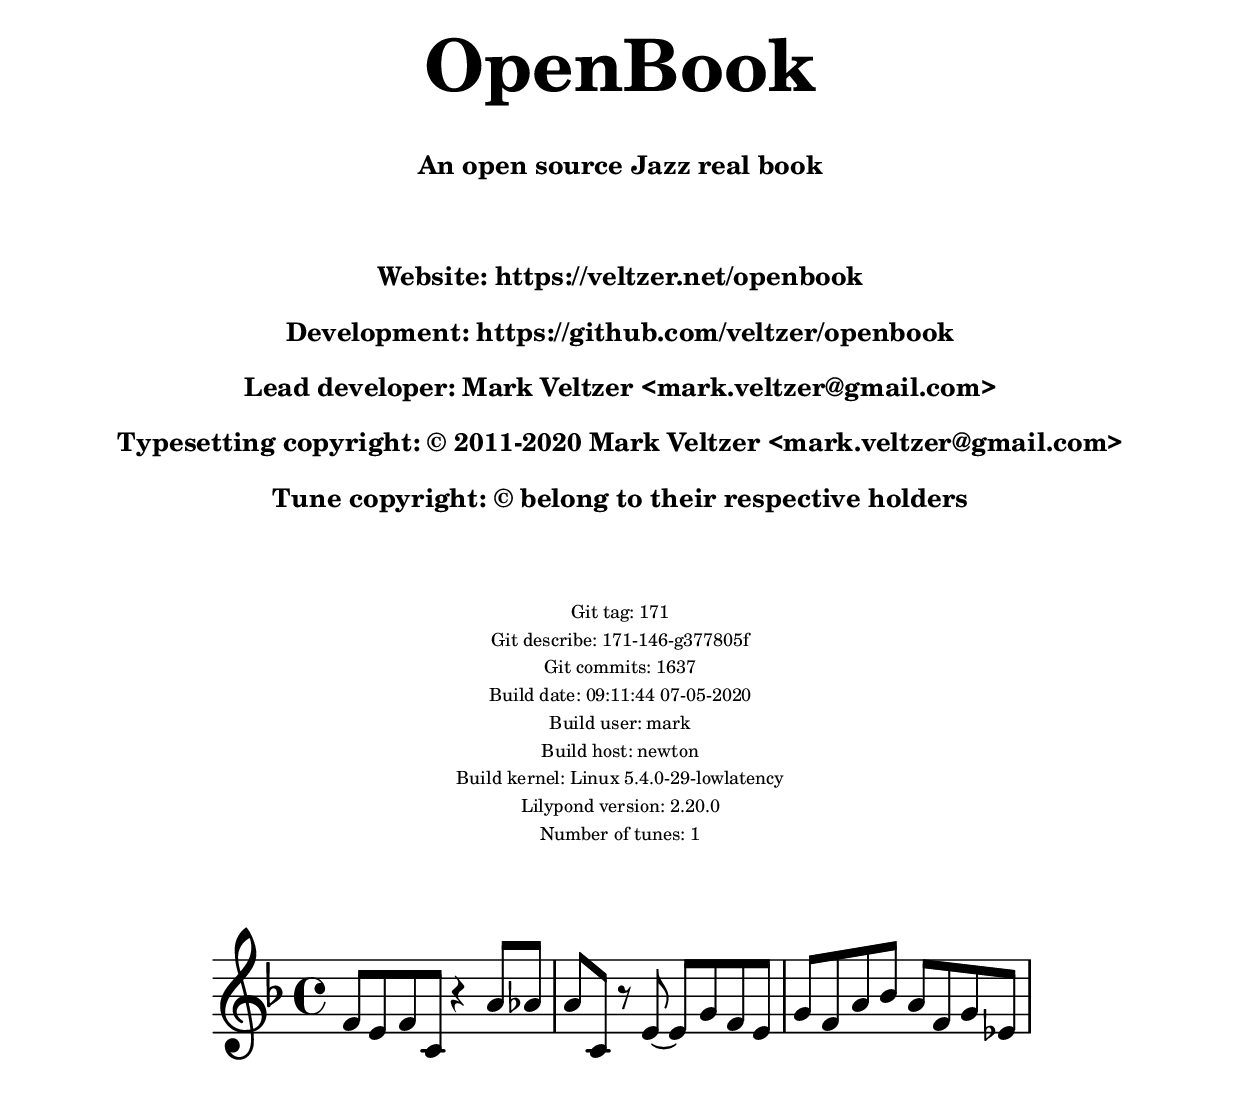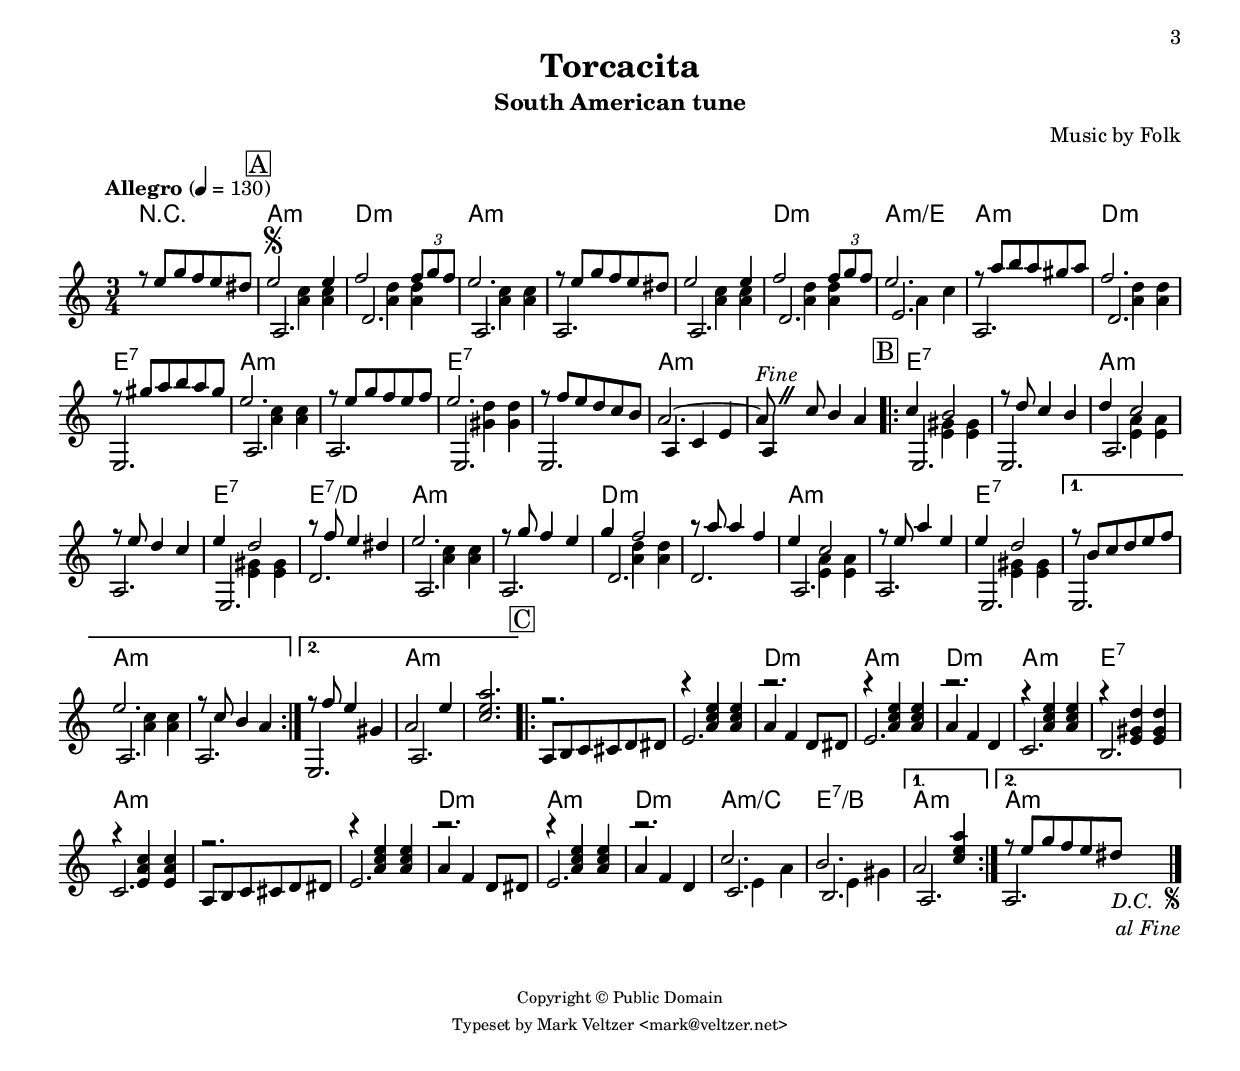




% lets emit the definitions

% end verbatim - this comment is a hack to prevent texinfo.tex
% from choking on non-European UTF-8 subsets

% this version tag will keep me compiling only on this version of lilypond.
%=====================================================================

\version "2.20.0"

% lets define a variable to hold the formatted build date (man 3 strftime):
%date=#(strftime "%T %d-%m-%Y" (localtime (current-time)))
%lilypond_version=#(lilypond-version)

% setting instruments for midi generation (bah - this doesn't work...)
%=====================================================================
%\set ChordNames.midiInstrument = #"acoustic grand"
%\set Staff.midiInstrument = #"flute"
%\set PianoStaff.instrumentName = #"acoustic grand"
% do not show chords unless they change...
%\set chordChanges = ##t

% number of staffs per page (this does not work because of my breaks)
%\paper {
%	system-count = #7
%}

\paper {
%% reduce spaces between systems and the bottom (taken from the lilypond
%% documentation and found the relevant variable)
%% the result of this is that I can fit 8 single staffs in one page
%% which is ideal for Jazz (think 32 bar divided into 8 lines of 4 bars each...).
%% I should really only apply this thing for Jazz tunes but that is a TODO item.
%% default is 4\mm - 3 already causes 8 staffs to take 2 pages
	between-system-padding = 2\mm
%% default is 20\mm
%% between-system-space = 16\mm
%% ragged-last-bottom = ##f
%% ragged-bottom = ##f

%% make lilypond increase the distance of the footer from the bottom of the page
%% it seems that if you don't do something like this you're going to have
%% a real problem seeing the footer in postscript printing....
%%bottom-margin = 2.5\cm

%% from /usr/share/lilypond/2.12.3/ly/titling-init.ly
%% to stop lilypond from printing footers...
	oddFooterMarkup = \markup {}

%% prevent lilypond from printing the headers...

	scoreTitleMarkup = \markup {}
	bookTitleMarkup = \markup {}
}
\layout {
%% don't have the first line indented
	indent = 0.0 \cm
%% don't know what this is (taken from Laurent Martelli...)
%%textheight = 1.5\cm

	\context {
		\Score
	%% change the size of the text fonts
	%%\override LyricText #'font-family = #'typewriter
		\override LyricText #'font-size = #'-2

	%% set the style of the chords to Jazz - I don't see this making any effect
		\override ChordName #'style = #'jazz
	%%\override ChordName #'word-space = #2

	%% set the chord size and font
	%%\override ChordName #'font-series = #'bold
	%%\override ChordName #'font-family = #'roman
	%%\override ChordName #'font-size = #-1

	%% don't show bar numbers (for jazz it makes it too cluttery)
		\remove "Bar_number_engraver"
	}
}
% reduce the font size (taken from the lilypond info documentation, default is 20)
#(set-global-staff-size 17.82)

% There is no need to set the paper size to a4 since it is the default.
% make lilypond use paper of size a4 (Is this the default ?!?)
%#(set-default-paper-size "a4")
%)

% Don't have textedit:// links for every note in the pdf file.
% This reduces the size of the pdf by a lot
\pointAndClickOff

% chord related matters
myChordDefinitions={
	<c ees ges bes des' fes' aes'>-\markup \super {7alt}
	<c e g bes f'>-\markup \super {7sus}
	<c e g bes d f'>-\markup \super {9sus}
	<c e g f'>-\markup \super {sus}
	<c ees ges bes>-\markup { "m" \super { "7 " \flat "5" } }
	<c ees ges beses>-\markup { "dim" \super { "7" } }
	<c ees ges>-\markup { "dim" }
%%<c e g b>-\markup { "maj7" }
	<c e gis bes d'>-\markup { \super { "9 " \sharp "5" } }
	<c e g bes d' a'>-\markup \super {13}
	<c e g bes d' fis'>-\markup { \super { "9 " \sharp "11" } }
}
myChordExceptions=#(append
	(sequential-music-to-chord-exceptions myChordDefinitions #t)
	ignatzekExceptions
)

% some macros to be reused all over
% =====================================================================
myBreak=\break
% do line breaks really matter?
myEndLine=\break
%myEndLine={}
myEndLineVoltaNotLast={}
myEndLineVoltaLast=\break
myEndLineVolta=\break
partBar=\bar "||"
endBar=\bar "|."
startBar=\bar ".|"
startRepeat=\bar "|:"
endRepeat=\bar ":|"
startTune={}
endTune=\bar "|."
myFakeEndLine={}
mySegno=\mark \markup { \musicglyph #"scripts.segno" }
myCoda=\mark \markup { \musicglyph #"scripts.coda" }

% some functions to be reused all over
% =====================================================================
% A wrapper for section markers that allows us to control their formatting

% You can have a circle instead of a box using:
% \mark \markup { \circle #mark }
myMark =
#(define-music-function
	(parser location mark)
	(markup?)
	#{
	\mark \markup { \box #mark }
	#})
myWordMark =
#(define-music-function
	(parser location mark)
	(markup?)
	#{
	\mark \markup { \box #mark }
	#})
% grace that does appoggiatura
%\grace $notes
myGrace = #(define-music-function (parser location notes) (ly:music?) #{ \appoggiatura $notes #})
% grace that does nothing
%myGrace = #(define-music-function (parser location notes) (ly:music?) #{ #})

% this is a macro that * really * breaks lines. You don't really need this since a regular \break will work
% AS LONG AS you have the '\remove Bar_engraver' enabled...
hardBreak={ \bar "" \break }
% a macro to make vertical space
verticalSpace=\markup { \null }

% macros to help in parenthesizing chords
% see the playground area for openbook and http://lilypond.1069038.n5.nabble.com/Parenthesizing-chord-names-td44370.html
#(define (left-parenthesis-ignatzek-chord-names in-pitches bass inversion context) (markup #:line ("(" (ignatzek-chord-names in-pitches bass inversion context))))
#(define (right-parenthesis-ignatzek-chord-names in-pitches bass inversion context) (markup #:line ((ignatzek-chord-names in-pitches bass inversion context) ")")))
#(define (parenthesis-ignatzek-chord-names in-pitches bass inversion context) (markup #:line ("(" (ignatzek-chord-names in-pitches bass inversion context) ")")))
LPC = { \once \set chordNameFunction = #left-parenthesis-ignatzek-chord-names }
RPC = { \once \set chordNameFunction = #right-parenthesis-ignatzek-chord-names }
OPC = { \once \set chordNameFunction = #parenthesis-ignatzek-chord-names }

% some macros for marking parts of jazz tunes
% =====================================================================
startSong={}
% If we want endings of parts to be denoted by anything we need
% to find a smarter function that this since this will tend
% to make other things disapper (repeat markings etc)
%endSong=\bar "|."
endSong={}
startPart={}
% If we want endings of parts to be denoted by anything we need
% to find a smarter function that this since this will tend
% to make other things disapper (repeat markings etc)
% endPart=\bar "||"
endPart={}
startChords={
%% this causes chords that do not change to disappear...
	\set chordChanges = ##t
%% use my own chord exceptions
	\set chordNameExceptions = #myChordExceptions
}
endChords={}


% lets always include guitar definitions
\include "predefined-guitar-fretboards.ly"

% book header
%\book {
%% this is the title page
	\bookpart {
		\markup {
			\column {
				\null
				\null
				\null
				\null
				\null
				\null
				\null
				\null
				\null
				\null
				\fill-line { \fontsize #11 \bold "OpenBook" }
				\null
				\null
				\fill-line { \larger \larger \bold "An open source Jazz real book" }
				\null
				\null
				\null
				\fill-line {
					\huge \bold \concat {
						"Website: "
						\with-url #"https://veltzer.net/openbook" https://veltzer.net/openbook
					}
				}
				\null
				\fill-line {
					\huge \bold \concat {
						"Development: "
						\with-url #"https://github.com/veltzer/openbook" https://github.com/veltzer/openbook
					}
				}
				\null
				\fill-line {
					\huge \bold \concat {
						"Lead developer: Mark Veltzer "
						"<" \with-url #"mailto:mark.veltzer@gmail.com" mark.veltzer@gmail.com ">"
					}
				}
				\null
				\fill-line {
					\huge \bold \concat {
						"Typesetting copyright: © 2011-"
						2020
						" Mark Veltzer "
						"<" \with-url #"mailto:mark.veltzer@gmail.com" mark.veltzer@gmail.com ">"
					}
				}
				\null
				\fill-line { \huge \bold "Tune copyright: © belong to their respective holders" }
				\null
				\null
				\null
				\fill-line { \small "Git tag: 171" }
				\fill-line { \small "Git describe: 171-146-g377805f" }
				\fill-line { \small "Git commits: 1637" }
				\fill-line { \small "Build date: 09:11:44 07-05-2020" }
				\fill-line { \small "Build user: mark" }
				\fill-line { \small "Build host: newton" }
				\fill-line { \small "Build kernel: Linux 5.4.0-29-lowlatency" }
				\fill-line { \small "Lilypond version: 2.20.0" }
				\fill-line { \small "Number of tunes: 1" }
				\null
				\null
				\null
			}
		}
		\score {
			<<
				\new Staff="Melody" {
					\new Voice="Voice"
					\relative c' {
						\time 4/4
						\key f \major
						\set fontSize = #-3
						f8 e f c r4 a'8 aes | a c, r e~ e g f e | g f a bes a f g ees
					}
				}
			>>
			\layout {
				#(layout-set-staff-size 35)
				indent = 2.6\cm
			}
		}
	}

\markuplist \table-of-contents
\pageBreak

% from here everything needs to go into a loop

% include anything the user wants before the bookpart starts



PartChords=\chordmode {
	\startSong
	\startChords

%% there is no need to worry about which instrument plays the chords
%% since they will not be heard...

	r2. |

	a:m | d:m | a2.*2:m | \myFakeEndLine
	a2.:m | d:m | a:m/e | a:m | \myFakeEndLine
	d:m | e:7 | a2.*2:m | \myFakeEndLine
	e:7 | a:m | \myFakeEndLine

	\repeat volta 2 {
		e2.*2:7 | a:m | \myFakeEndLine
		e2.:7 | e:7/d | a2.*2:m | \myFakeEndLine
		d:m | a:m | \myFakeEndLine
		e2.:7 |
	} \alternative {
		{ e2.:7 | a2.*2:m | }
		{ e2.:7 | a2.*2:m | }
	} \myFakeEndLine

	\repeat volta 2 {
		a2.*2:m | d2.:m | a:m | \myFakeEndLine
		d:m | a:m | e:7 | a:m | \myFakeEndLine
		a2.*2:m | d2.:m | a:m | \myFakeEndLine
		d:m | a:m/c | e:7/b |
	} \alternative {
		{ a:m | }
		{ a:m | }
	} \myFakeEndLine

	\endChords
	\endSong
}

PartHighVoice=\relative c' {

	\tempo "Allegro" 4 = 130
	\time 3/4
	\key c \major

%% this is to let lily know that this is voice one
	\voiceOne

	r8 e' g f e dis |

	\myMark "A"
	e2\segno e4 | f2 \tuplet 3/2 {f8 g f} | e2. | r8 e g f e dis | \myFakeEndLine
	e2 e4 | f2 \tuplet 3/2 {f8 g f} | e2. | r8 a b a gis a | \myFakeEndLine
	f2. | r8 gis a b a gis | e2. | r8 e g f e f | \myFakeEndLine
	e2. | r8 f e d c b | a2. ~ | a8-\markup { \italic "Fine" }
	\override BreathingSign.text = \markup {
		\musicglyph #"scripts.caesura.straight"
	}
	\breathe
	c b4 a | \myFakeEndLine

	\myMark "B"
	\repeat volta 2 {
		c4 b2 | r8 d c4 b | d c2 | r8 e d4 c | \myFakeEndLine
		e d2 | r8 f e4 dis | e2. | r8 g f4 e | \myFakeEndLine
		g f2 | r8 a a4 f | e c2 | r8 e a4 e | \myFakeEndLine
		e d2 |
	} \alternative {
		{ r8 b c d e f | e2. | r8 c b4 a | }
		{ r8 f' e4 gis, | a2 e'4 | <c e a>2. | }
	} \myFakeEndLine

	\myMark "C"
	\repeat volta 2 {
		r2. | r4 <a c e> <a c e> | r2. | r4 <a c e> <a c e> | \myFakeEndLine
		r2. | r4 <a c e> <a c e> | r4 <e gis d'> <e gis d'> | r4 <e a c> <e a c> | \myFakeEndLine
		r2. | r4 <a c e> <a c e> | r2. | r4 <a c e> <a c e> | \myFakeEndLine
		r2. | c | b |
	} \alternative {
		{ a2 <c e a>4 | }
		{ r8 e g f e dis_\markup {
			\center-column {
				\line
				{ \italic "D.C. "
				\tiny \raise #1
				\musicglyph #"scripts.segno"
				}
				\italic " al Fine"
			}
		} | }
	} \myFakeEndLine

	\endTune
}

PartMidVoice=\relative c' {
	\time 3/4

%% this is to let lily know that this is voice one
	\voiceTwo

	s2. |

	s4 <a' c> <a c> | s <a d> <a d> | s <a c> <a c> | s2. |
	s4 <a c> <a c> | s <a d> <a d> | s a c | s2. |
	s4 <a d> <a d> | s2. | s4 <a c> <a c> | s2. |
	s4 <gis d'> <gis d'> | s2. | s | s |

	\repeat volta 2 {
		s4 <e gis> <e gis> | s2. | s4 <e a> <e a> | s2. |
		s4 <e gis> <e gis> | s2. | s4 <a c> <a c> | s2. |
		s4 <a d> <a d> | s2. | s4 <e a> <e a> | s2. |
		s4 <e gis> <e gis> |
	} \alternative {
		{ s2. | s4 <a c> <a c> | s2. | }
		{ s2. | s2. | s2. | }
	}

	\repeat volta 2 {
		s2. | s2. | s2. | s2. |
		s2. | s2. | s2. | s2. |
		s2. | s2. | s2. | s2. |
		s2. | s4 e a | s e gis |
	} \alternative {
		{ s2. | }
		{ s2. | }
	}
}

PartLowVoice=\relative c' {
	\time 3/4

%% this is to let lily know that this is voice one
	\voiceThree

	s2. |

	a2. | d | a | a |
	a | d | e | a, |
	d | e, | a | a |
	e | e | a4 c e | a, s s |

	\repeat volta 2 {
		e2. | e | a | a |
		e | d' | a | a |
		d | d | a | a |
		e |
	} \alternative {
		{ e | a | a | }
		{ e | a | s | }
	}

	\repeat volta 2 {
		a8 b c cis d dis | e2. | a4 f d8 dis | e2. |
		a4 f d | c2. | b | c |
		a8 b c cis d dis | e2. | a4 f d8 dis | e2. |
		a4 f d | c2. | b |
	} \alternative {
		{ a | }
		{ a | }
	}
}



\bookpart {

% this causes the variables to be defined...











% now play with the variables that depend on language



% calculate the tag line


% calculate the typesetby




\tocItem \markup "Torcacita / Folk"





% taken from "/usr/share/lilypond/2.12.3/ly/titling-init.ly"
\markup {
	\column {
		\override #'(baseline-skip . 3.5)
		\column {
			\huge \larger \bold
			\fill-line { \larger "Torcacita" }
			\fill-line { \large \smaller \bold \larger "South American tune" }
			\fill-line {
				""
				"Music by Folk"
			}
			\fill-line {
				""
			}
		}
	}
}
\noPageBreak






% score for printing
\score {
	<<
		\new ChordNames="Partchords" \PartChords
		\new Staff="Melody" <<
			\new Voice="highvoice" \PartHighVoice
			\new Voice="midvoice" \PartMidVoice
			\new Voice="lowvoice" \PartLowVoice
		>>
	>>
	\layout {
	}
}


\noPageBreak
\markup \column {
%% just a little space
	\null
	\fill-line {
		\smaller \smaller { "Copyright © Public Domain" }
	}
	\fill-line {
		\smaller \smaller { "Typeset by Mark Veltzer <mark@veltzer.net>" }
	}
}



}


% book footer
%}
